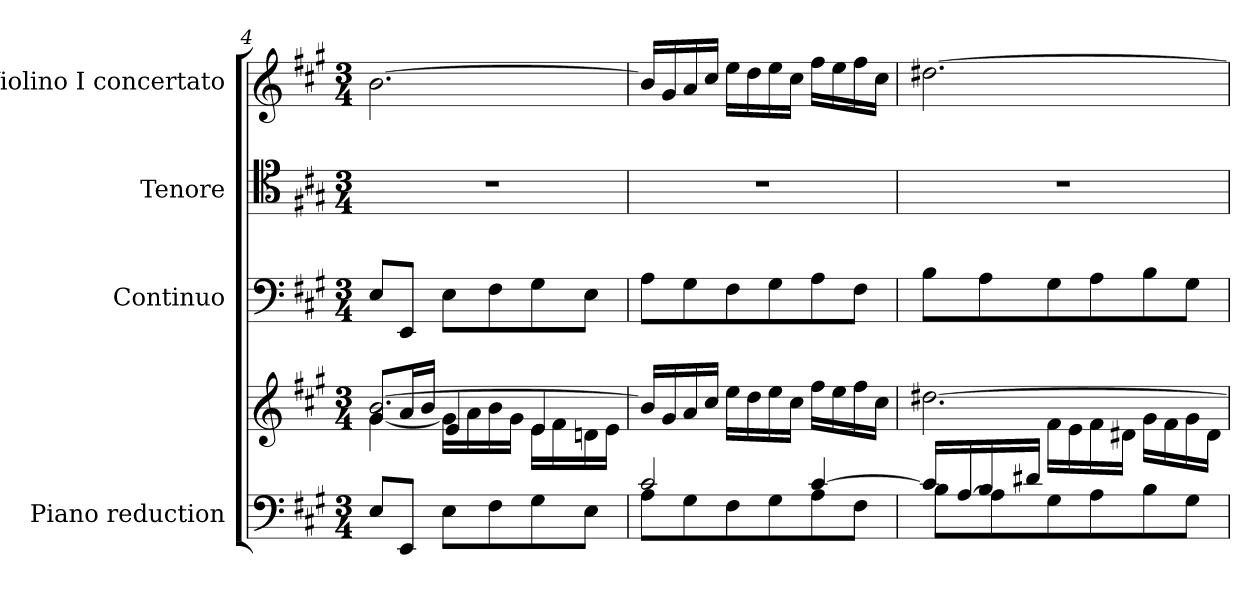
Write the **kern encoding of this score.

**kern	**kern	**kern	**kern	**kern
*part4	*part4	*part3	*part2	*part1
*staff5	*staff4	*staff3	*staff2	*staff1
*I"Piano reduction	*	*I"Continuo	*I"Tenore	*I"Violino I concertato
*I'Pno	*	*	*	*I'Vln
*clefF4	*clefG2	*clefF4	*clefC4	*clefG2
*k[f#c#g#]	*k[f#c#g#]	*k[f#c#g#]	*k[f#c#g#]	*k[f#c#g#]
*M3/4	*M3/4	*M3/4	*M3/4	*M3/4
=4	=4	=4	=4	=4
*	*^	*	*	*
*	*	*^	*	*	*
8E/L	[2.b/	[4g#\	8g#/L	8E/L	2.r	[2.b\
8EE/J	.	.	16a/L	8EE/J	.	.
.	.	.	16b/JJ	.	.	.
8E\L	.	16g#\LL]	4e/	8E\L	.	.
.	.	16a\	.	.	.	.
8F#\	.	16b\	.	8F#\	.	.
.	.	16g#\JJ	.	.	.	.
8G#\	.	16e\LL	4e/	8G#\	.	.
.	.	16f#\	.	.	.	.
8E\J	.	16dn\	.	8E\J	.	.
.	.	16e\JJ	.	.	.	.
*	*v	*v	*v	*	*	*
=5	=5	=5	=5	=5
*^	*	*	*	*
2c#/	8A\L	16b/LL]	8A\L	2.r	16b/LL]
.	.	16g#/	.	.	16g#/
.	8G#\	16a/	8G#\	.	16a/
.	.	16cc#/JJ	.	.	16cc#/JJ
.	8F#\	16ee\LL	8F#\	.	16ee\LL
.	.	16dd\	.	.	16dd\
.	8G#\	16ee\	8G#\	.	16ee\
.	.	16cc#\JJ	.	.	16cc#\JJ
[4c#/	8A\	16ff#\LL	8A\	.	16ff#\LL
.	.	16ee\	.	.	16ee\
.	8F#\J	16ff#\	8F#\J	.	16ff#\
.	.	16cc#\JJ	.	.	16cc#\JJ
!!LO:LB:g=z
=6	=6	=6	=6	=6	=6
*	*	*^	*	*	*
16c#/LL]	8B\L	[>2.dd#X\	4ryy	8B\L	2.r	[2.dd#X\
[<16A/	.	.	.	.	.	.
16B/	8A\]	.	.	8A\	.	.
16d#X/JJ	.	.	.	.	.	.
2ryy	8G#\	.	16f#\LL	8G#\	.	.
.	.	.	16e\	.	.	.
.	8A\	.	16f#\	8A\	.	.
.	.	.	16d#X\JJ	.	.	.
.	8B\	.	16g#\LL	8B\	.	.
.	.	.	16f#\	.	.	.
.	8G#\J	.	16g#\	8G#\J	.	.
.	.	.	16d#\JJ	.	.	.
*v	*v	*	*	*	*	*
*	*v	*v	*	*	*
=	=	=	=	=
*-	*-	*-	*-	*-
